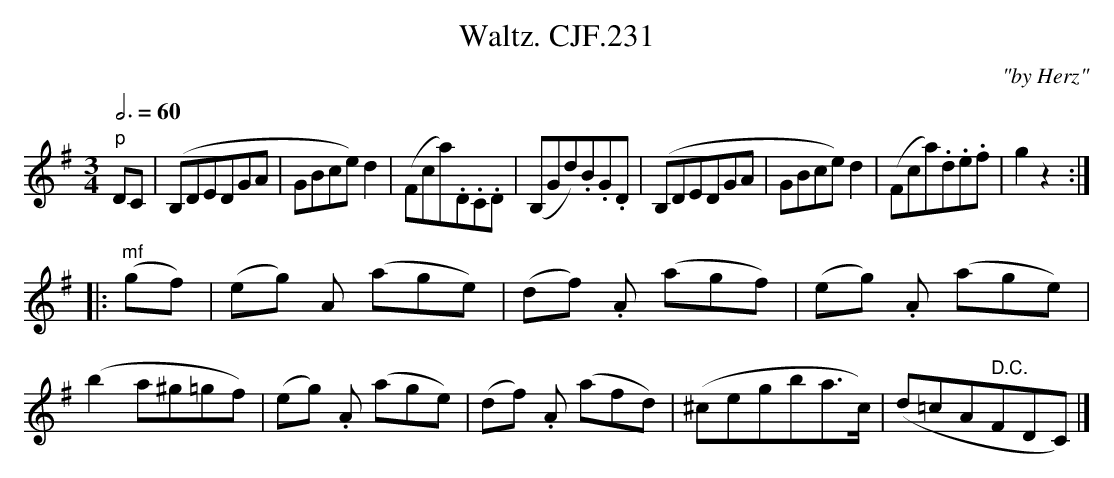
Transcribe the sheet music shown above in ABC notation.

X:1
T:Waltz. CJF.231
C:"by Herz"
M:3/4
L:1/8
Q:3/4=60
K:G
"p"DC|(B,DEDGA|GBce)d2|(Fca).D.C.D|(B,Gd).B.G.D|\
(B,DEDGA|GBce)d2|(Fca).d.e.f|g2z2:|
|:"mf"(gf)|(eg) A (age)|(df) .A (agf)|\
(eg) .A (age)|(b2a^g=gf)|\
(eg) .A (age)|(df) .A (afd)|\
(^cegba>c)|(d=cA" D.C."FDC)|]
